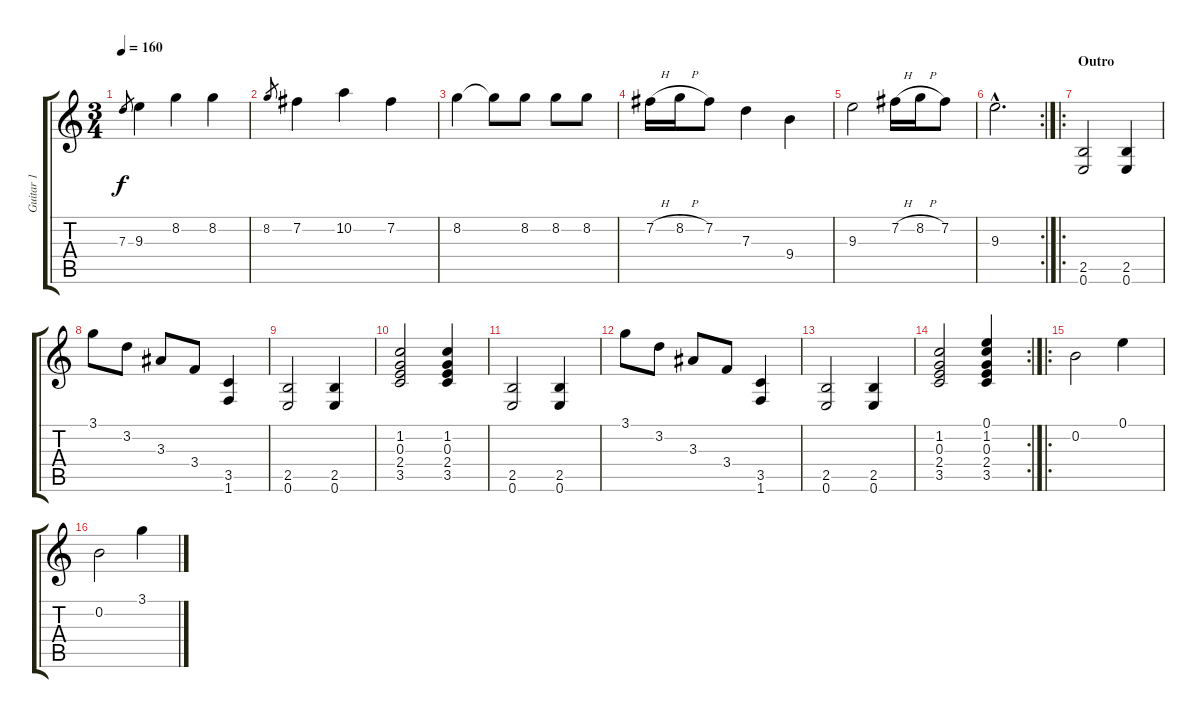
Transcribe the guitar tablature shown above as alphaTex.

\track ("Guitar 1" "Guitar 1") {instrument distortionguitar}
\staff {score tabs}
\tuning (E4 B3 G3 D3 A2 E2) {hide}
\ts (3 4)
\tempo 160
\clef g2
\ks c
7.3.8{gr dy f} 9.3.4 8.2.4 8.2.4 |
8.2.8{gr} 7.2.4 10.2.4 7.2.4 |
8.2.4 8.2{t}.8 8.2.8 8.2.8 8.2.8 |
7.2{h}.16 8.2{h}.16 7.2.8 7.3.4 9.4.4 |
9.3.2 7.2{h}.16 8.2{h}.16 7.2.8 |
\rc 2
9.3{hac}.2{d} |
\ro
\section ("" "Outro")
(2.5 0.6).2 (2.5 0.6).4 |
3.1.8 3.2.8 3.3.8 3.4.8 (3.5 1.6).4 |
(2.5 0.6).2 (2.5 0.6).4 |
(1.2 0.3 2.4 3.5).2 (1.2 0.3 2.4 3.5).4 |
(2.5 0.6).2 (2.5 0.6).4 |
3.1.8 3.2.8 3.3.8 3.4.8 (3.5 1.6).4 |
(2.5 0.6).2 (2.5 0.6).4 |
\rc 2
(1.2 0.3 2.4 3.5).2 (0.1 1.2 0.3 2.4 3.5).4 |
\ro
0.2.2 0.1.4 |
0.2.2 3.1.4
